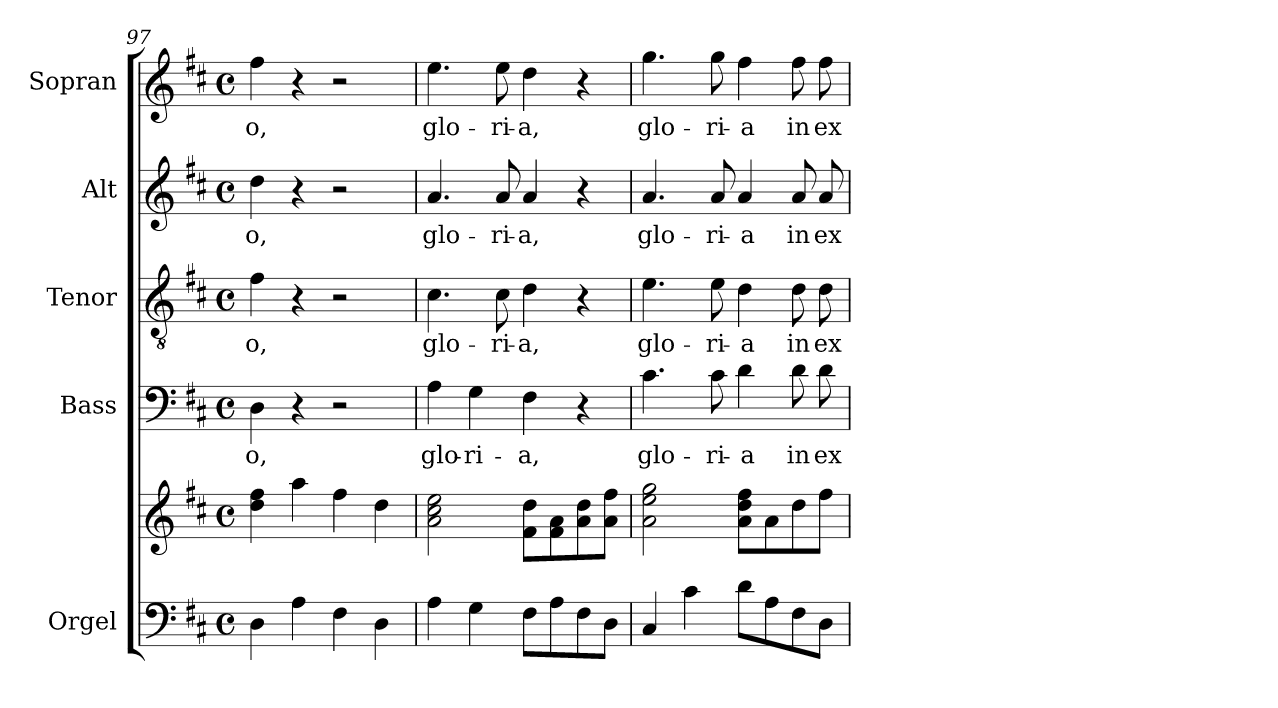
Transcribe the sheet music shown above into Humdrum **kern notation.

**kern	**kern	**kern	**text	**kern	**text	**kern	**text	**kern	**text
*part5	*part5	*part4	*part4	*part3	*part3	*part2	*part2	*part1	*part1
*staff6	*staff5	*staff4	*staff4	*staff3	*staff3	*staff2	*staff2	*staff1	*staff1
*I"Orgel	*	*I"Bass	*	*I"Tenor	*	*I"Alt	*	*I"Sopran	*
*I'Org.	*	*I'B	*	*I'T	*	*I'A	*	*I'S	*
*clefF4	*clefG2	*clefF4	*	*clefGv2	*	*clefG2	*	*clefG2	*
*k[f#c#]	*k[f#c#]	*k[f#c#]	*	*k[f#c#]	*	*k[f#c#]	*	*k[f#c#]	*
*D:	*D:	*D:	*	*D:	*	*D:	*	*D:	*
*M4/4	*M4/4	*M4/4	*	*M4/4	*	*M4/4	*	*M4/4	*
*met(c)	*met(c)	*met(c)	*	*met(c)	*	*met(c)	*	*met(c)	*
=97	=97	=97	=97	=97	=97	=97	=97	=97	=97
!	!	!	!LO:LY:b	!	!LO:LY:b	!	!LO:LY:b	!	!LO:LY:b
4D\	4dd\ 4ff#\	4D\	-o,	4f#\	-o,	4dd\	-o,	4ff#\	-o,
4A\	4aa\	4r	.	4r	.	4r	.	4r	.
4F#\	4ff#\	2r	.	2r	.	2r	.	2r	.
4D\	4dd\	.	.	.	.	.	.	.	.
=98	=98	=98	=98	=98	=98	=98	=98	=98	=98
!	!	!	!LO:LY:b	!	!LO:LY:b	!	!LO:LY:b	!	!LO:LY:b
4A\	2a\ 2cc#\ 2ee\	4A\	glo-	4.c#\	glo-	4.a/	glo-	4.ee\	glo-
!	!	!	!LO:LY:b	!	!	!	!	!	!
4G\	.	4G\	-ri-	.	.	.	.	.	.
!	!	!	!	!	!LO:LY:b	!	!LO:LY:b	!	!LO:LY:b
.	.	.	.	8c#\	-ri-	8a/	-ri-	8ee\	-ri-
!	!	!	!LO:LY:b	!	!LO:LY:b	!	!LO:LY:b	!	!LO:LY:b
8F#\L	8f#\ 8dd\L	4F#\	-a,	4d\	-a,	4a/	-a,	4dd\	-a,
8A\	8f#\ 8a\	.	.	.	.	.	.	.	.
8F#\	8a\ 8dd\	4r	.	4r	.	4r	.	4r	.
8D\J	8a\ 8ff#\J	.	.	.	.	.	.	.	.
=99	=99	=99	=99	=99	=99	=99	=99	=99	=99
!	!	!	!LO:LY:b	!	!LO:LY:b	!	!LO:LY:b	!	!LO:LY:b
4C#/	2a\ 2ee\ 2gg\	4.c#\	glo-	4.e\	glo-	4.a/	glo-	4.gg\	glo-
4c#\	.	.	.	.	.	.	.	.	.
!	!	!	!LO:LY:b	!	!LO:LY:b	!	!LO:LY:b	!	!LO:LY:b
.	.	8c#\	-ri-	8e\	-ri-	8a/	-ri-	8gg\	-ri-
!	!	!	!LO:LY:b	!	!LO:LY:b	!	!LO:LY:b	!	!LO:LY:b
8d\L	8a\ 8dd\ 8ff#\L	4d\	-a	4d\	-a	4a/	-a	4ff#\	-a
8A\	8a\	.	.	.	.	.	.	.	.
!	!	!	!LO:LY:b	!	!LO:LY:b	!	!LO:LY:b	!	!LO:LY:b
8F#\	8dd\	8d\	in	8d\	in	8a/	in	8ff#\	in
!	!	!	!LO:LY:b	!	!LO:LY:b	!	!LO:LY:b	!	!LO:LY:b
8D\J	8ff#\J	8d\	ex-	8d\	ex-	8a/	ex-	8ff#\	ex-
=	=	=	=	=	=	=	=	=	=
*-	*-	*-	*-	*-	*-	*-	*-	*-	*-
